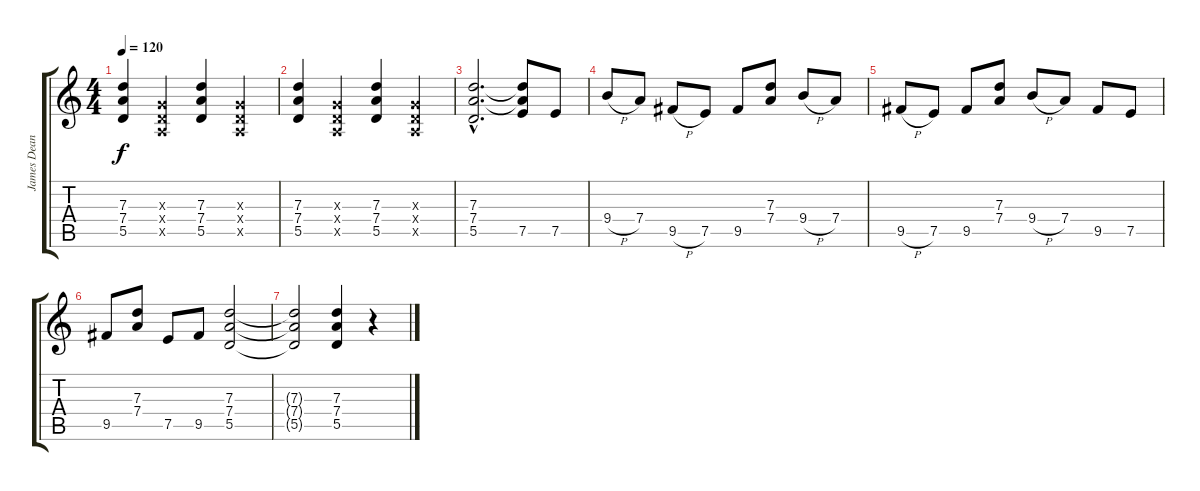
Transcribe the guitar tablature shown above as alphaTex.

\track ("James Dean Bradfield" "James Dean") {instrument overdrivenguitar}
\staff {score tabs}
\tuning (E4 B3 G3 D3 A2 E2) {hide}
\ts (4 4)
\tempo 120
\clef g2
\ks c
(7.3 7.4 5.5).4{dy f} (0.3{x} 0.4{x} 0.5{x}).4 (7.3 7.4 5.5).4 (0.3{x} 0.4{x} 0.5{x}).4 |
(7.3 7.4 5.5).4 (0.3{x} 0.4{x} 0.5{x}).4 (7.3 7.4 5.5).4 (0.3{x} 0.4{x} 0.5{x}).4 |
(7.3{hac} 7.4{hac} 5.5{hac}).2{d} (7.3{t} 7.4{t} 7.5).8 7.5.8 |
9.4{h}.8 7.4.8 9.5{h}.8 7.5.8 9.5.8 (7.3 7.4).8 9.4{h}.8 7.4.8 |
9.5{h}.8 7.5.8 9.5.8 (7.3 7.4).8 9.4{h}.8 7.4.8 9.5.8 7.5.8 |
9.5.8 (7.3 7.4).8 7.5.8 9.5.8 (7.3 7.4 5.5).2 |
(7.3{t} 7.4{t} 5.5{t}).2 (7.3 7.4 5.5).4 r.4
